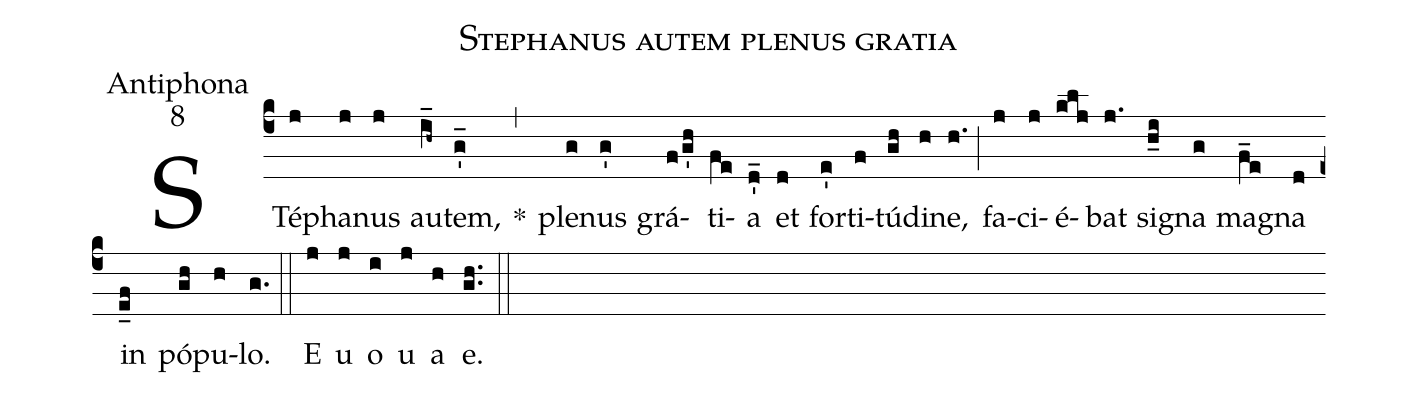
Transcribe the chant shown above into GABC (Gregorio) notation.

name:Stephanus autem plenus gratia;
office-part:Antiphona;
mode:8;
%%
(c4) STé(j)pha(j)nus(j) au(i_h~)tem,(g_') *(,) ple(g)nus(g') grá(f/g'h)ti(fe)a(d'_) et(d) for(e')ti(f)tú(gh)di(h)ne,(h.) (;) fa(j)ci(j)é(klj)bat(j.) si(h_i)gna(g) ma(f_e)gna(d) in(e_f) pó(gh)pu(h)lo.(g.) (::) E(j) u(j) o(i) u(j) a(h) e.(g.h.) (::)
